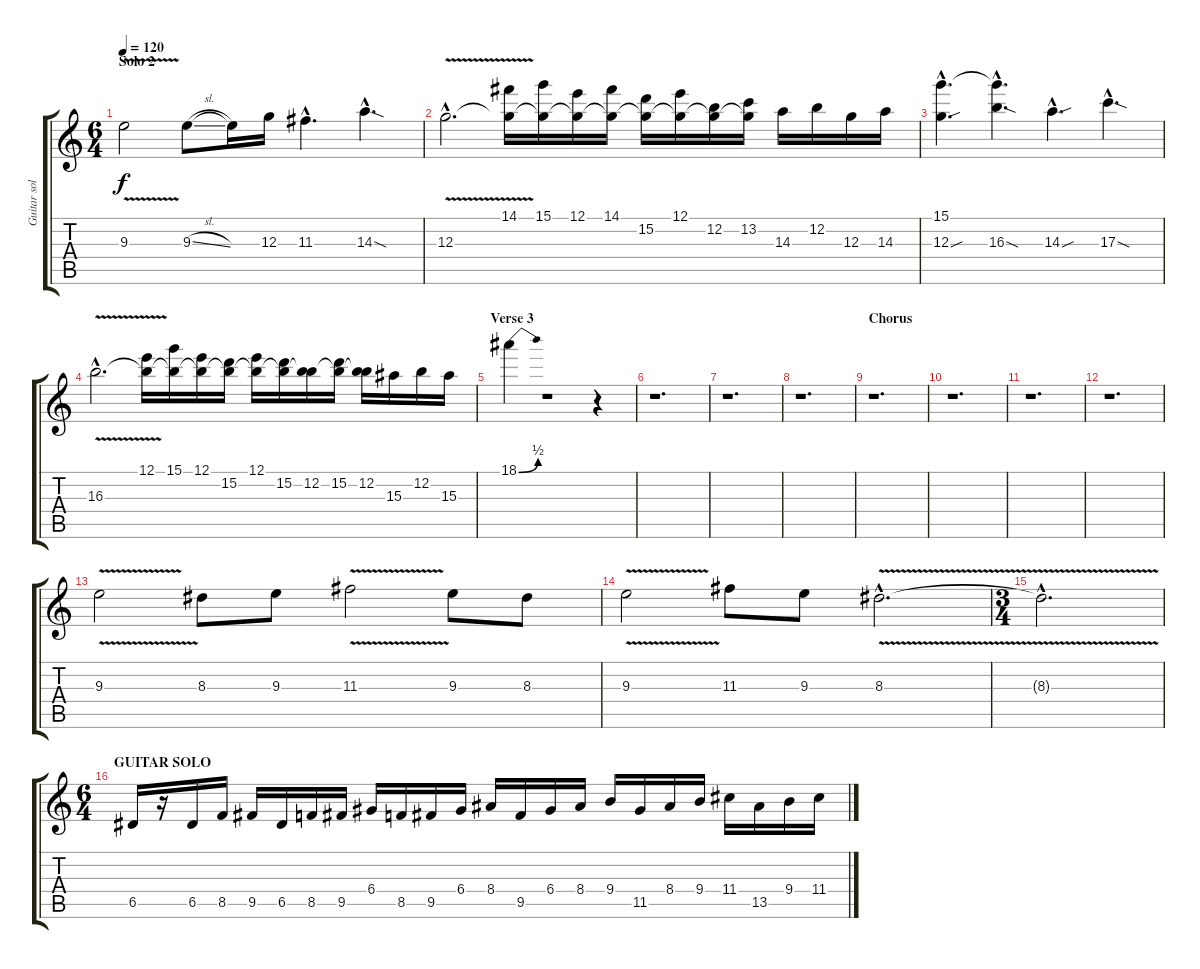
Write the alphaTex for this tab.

\track ("Guitar solos" "Guitar sol") {instrument overdrivenguitar}
\staff {score tabs}
\tuning (E4 B3 G3 D3 A2 E2) {hide}
\ts (6 4)
\section ("" "Solo 2")
\tempo 120
\clef g2
\ks c
9.3{v}.2{dy f} 9.3{sl}.8 9.3{t}.16 12.3.16 11.3{hac}.4{d} 14.3{sod hac}.4{d} |
12.3{v hac}.2{d} (14.1 12.3{t}).16 (15.1 12.3{t}).16 (12.1 12.3{t}).16 (14.1 12.3{t}).16 (15.2 12.3{t}).16 (12.1 12.3{t}).16 (12.2 12.3{t}).16 (13.2 12.3{t}).16 14.3.16 12.2.16 12.3.16 14.3.16 |
(15.1{hac} 12.3{sou hac}).4{d} (15.1{hac t} 16.3{sod hac}).4{d} 14.3{sou hac}.4{d} 17.3{sod hac}.4{d} |
16.3{v hac}.2{d} (12.1 16.3{t}).16 (15.1 16.3{t}).16 (12.1 16.3{t}).16 (15.2 16.3{t}).16 (12.1 16.3{t}).16 (15.2 16.3{t}).16 (12.2 16.3{t}).16 (15.2 16.3{t}).16 (12.2 16.3{t}).16 15.3.16 12.2.16 15.3.16 |
\section ("" "Verse 3")
18.1{be (bend 0 0 60 2)}.4 r.1 r.4 |
r.1{d} |
r.1{d} |
r.1{d} |
\section ("" "Chorus")
r.1{d} |
r.1{d} |
r.1{d} |
r.1{d} |
9.3{v}.2 8.3.8 9.3.8 11.3{v}.2 9.3.8 8.3.8 |
9.3{v}.2 11.3.8 9.3.8 8.3{v hac}.2{d} |
\ts (3 4)
8.3{hac t}.2{d} |
\ts (6 4)
\section ("" "GUITAR SOLO")
6.5.16 r.16 6.5.16 8.5.16 9.5.16 6.5.16 8.5.16 9.5.16 6.4.16 8.5.16 9.5.16 6.4.16 8.4.16 9.5.16 6.4.16 8.4.16 9.4.16 11.5.16 8.4.16 9.4.16 11.4.16 13.5.16 9.4.16 11.4.16
